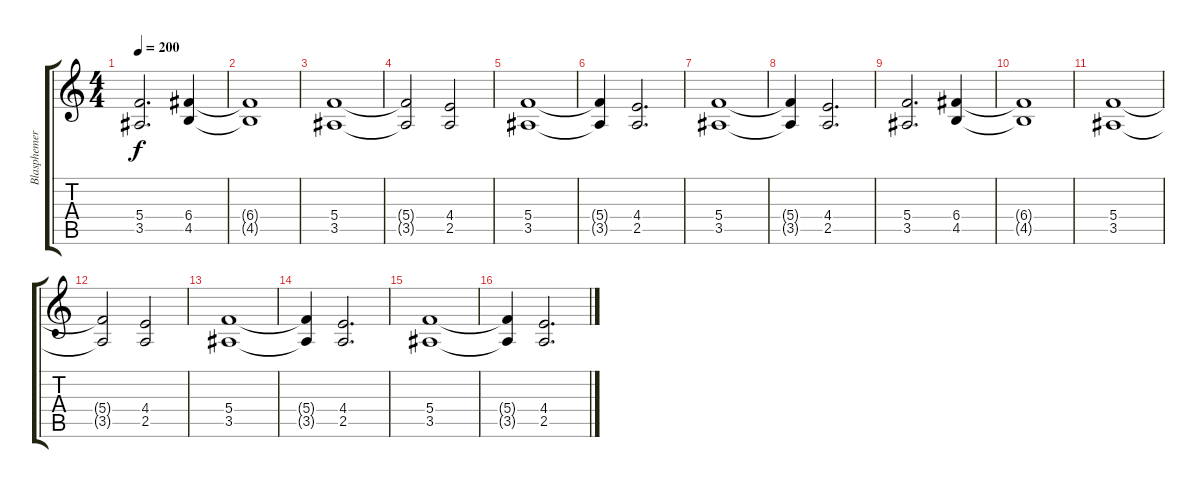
\track ("Blasphemer" "Blasphemer") {instrument distortionguitar}
\staff {score tabs}
\tuning (D4 A3 F3 C3 G2 D2) {hide}
\ts (4 4)
\tempo 200
\clef g2
\ks c
(5.4 3.5).2{d dy f} (6.4 4.5).4 |
(6.4{t} 4.5{t}).1 |
(5.4 3.5).1 |
(5.4{t} 3.5{t}).2 (4.4 2.5).2 |
(5.4 3.5).1 |
(5.4{t} 3.5{t}).4 (4.4 2.5).2{d} |
(5.4 3.5).1 |
(5.4{t} 3.5{t}).4 (4.4 2.5).2{d} |
(5.4 3.5).2{d} (6.4 4.5).4 |
(6.4{t} 4.5{t}).1 |
(5.4 3.5).1 |
(5.4{t} 3.5{t}).2 (4.4 2.5).2 |
(5.4 3.5).1 |
(5.4{t} 3.5{t}).4 (4.4 2.5).2{d} |
(5.4 3.5).1 |
(5.4{t} 3.5{t}).4 (4.4 2.5).2{d}
